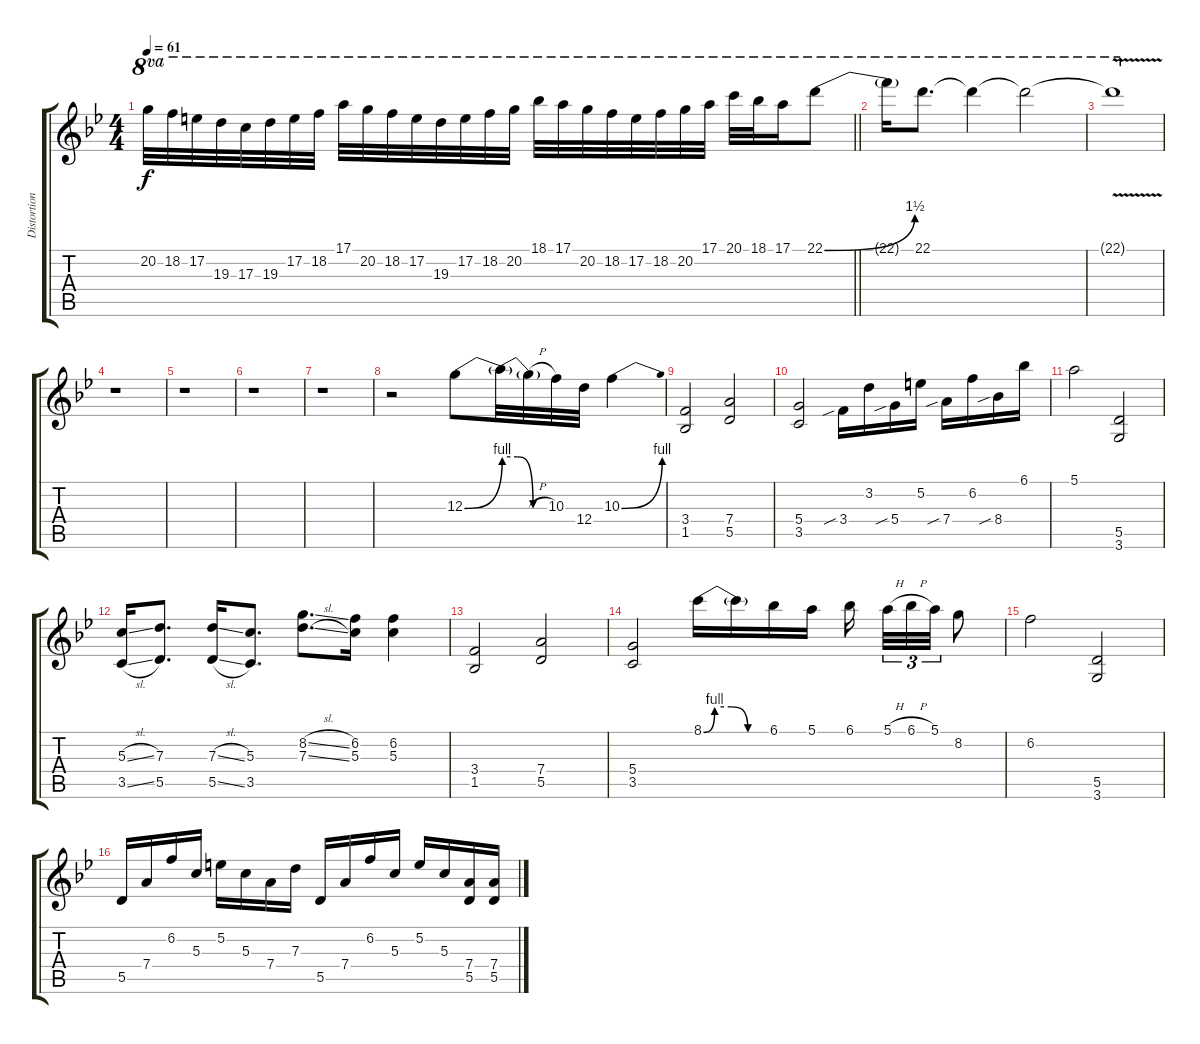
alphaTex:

\track ("Distortion" "Distortion") {instrument distortionguitar}
\staff {score tabs}
\tuning (E4 B3 G3 D3 A2 E2) {hide}
\ts (4 4)
\tempo 61
\clef g2
\barLineRight lightlight
\ks bb
20.2.32{ot 8va dy f} 18.2.32{ot 8va} 17.2.32{ot 8va} 19.3.32{ot 8va} 17.3.32{ot 8va} 19.3.32{ot 8va} 17.2.32{ot 8va} 18.2.32{ot 8va} 17.1.32{ot 8va} 20.2.32{ot 8va} 18.2.32{ot 8va} 17.2.32{ot 8va} 19.3.32{ot 8va} 17.2.32{ot 8va} 18.2.32{ot 8va} 20.2.32{ot 8va} 18.1.32{ot 8va} 17.1.32{ot 8va} 20.2.32{ot 8va} 18.2.32{ot 8va} 17.2.32{ot 8va} 18.2.32{ot 8va} 20.2.32{ot 8va} 17.1.32{ot 8va} 20.1.32{ot 8va} 18.1.32{ot 8va} 17.1.16{ot 8va} 22.1{be (bend 0 0 60 6)}.8{ot 8va} |
22.1{t}.16{ot 8va} 22.1.8{d ot 8va} 22.1{t}.4{ot 8va} 22.1{t}.2{ot 8va} |
22.1{v t}.1{ot 8va} |
r.1 |
r.1 |
r.1 |
r.1 |
r.2 12.3{be (bend 0 0 60 4)}.8 12.3{be (custom 0 4 20 4 40 0 60 0) t}.32 12.3{h t}.32 10.3.32 12.4.32 10.3{be (bend 0 0 60 4)}.4 |
(3.4 1.5).2 (7.4 5.5).2 |
(5.4 3.5).2 3.4{sib}.16 3.2.16 5.4{sib}.16 5.2.16 7.4{sib}.16 6.2.16 8.4{sib}.16 6.1.16 |
5.1.2 (5.5 3.6).2 |
(5.3{sl} 3.5{sl}).16 (7.3 5.5).8{d} (7.3{sl} 5.5{sl}).16 (5.3 3.5).8{d} (8.2{sl} 7.3{sl}).8{d} (6.2 5.3).16 (6.2 5.3).4 |
(3.4 1.5).2 (7.4 5.5).2 |
(5.4 3.5).2 8.1{be (custom 0 0 10 4 25 4 40 0 60 0)}.16 8.1{t}.16 6.1.16 5.1.16 6.1.16{beam splitsecondary} 5.1{h}.32{tu (3 2)} 6.1{h}.32{tu (3 2)} 5.1.32{tu (3 2)} 8.2.8 |
6.2.2 (5.5 3.6).2 |
5.5.16 7.4.16 6.2.16 5.3.16 5.2.16 5.3.16 7.4.16 7.3.16 5.5.16 7.4.16 6.2.16 5.3.16 5.2.16 5.3.16 (7.4 5.5).16 (7.4 5.5).16
